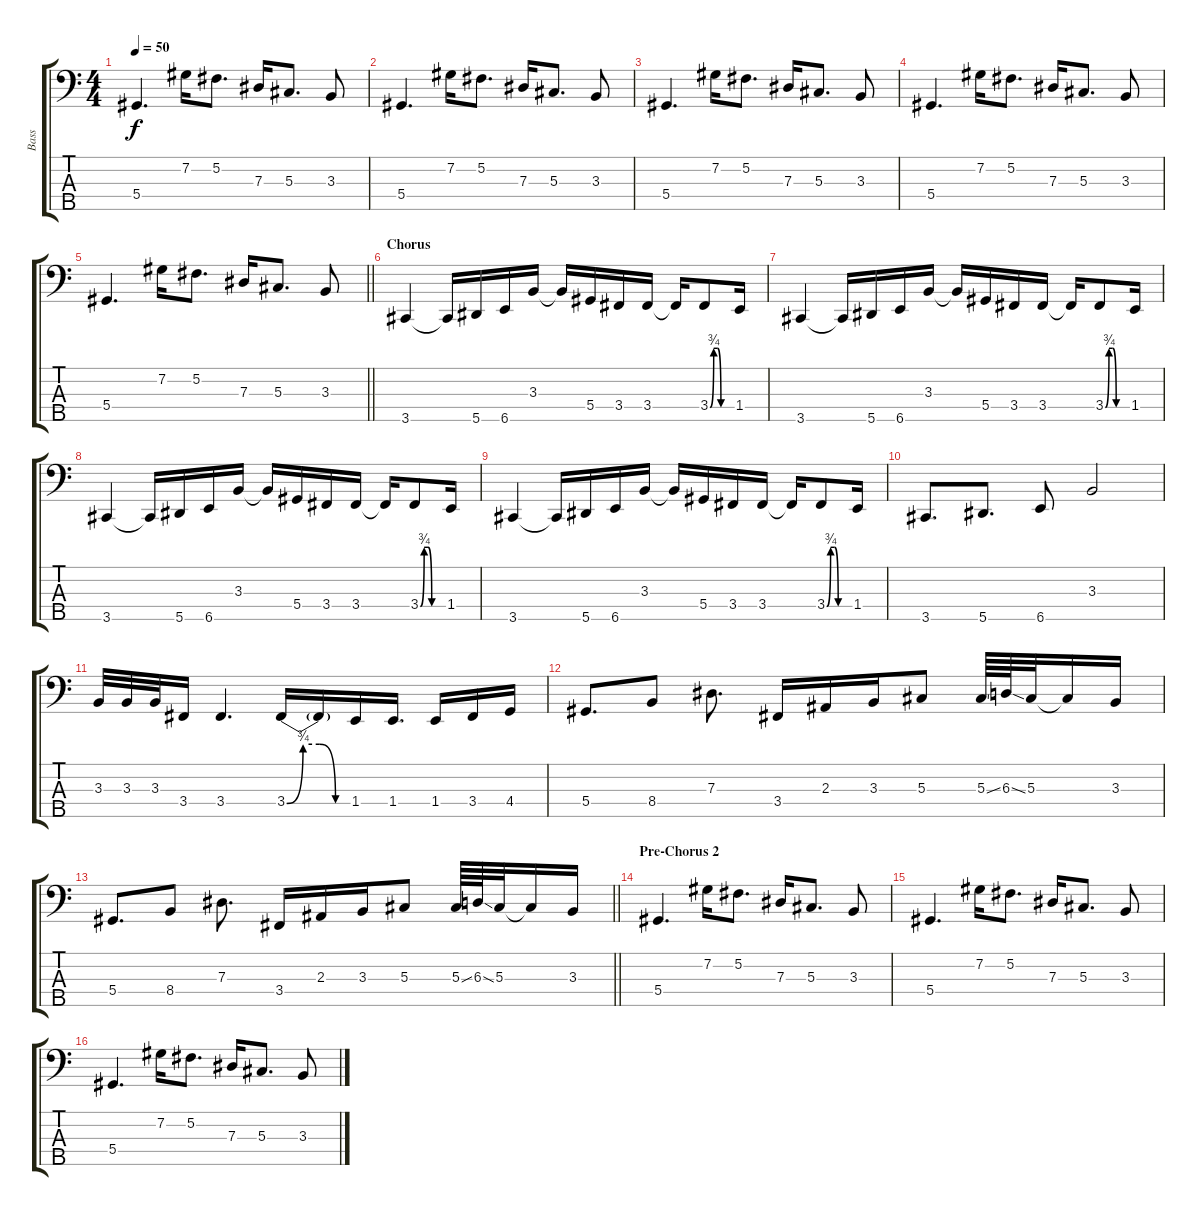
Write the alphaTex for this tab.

\track ("Bass" "Bass") {instrument electricbasspick}
\staff {score tabs}
\tuning (Gb2 Db2 Ab1 Eb1 Bb0) {hide}
\ts (4 4)
\tempo 50
\clef f4
\ks c
5.4.4{d dy f} 7.2.16 5.2.8{d} 7.3.16 5.3.8{d} 3.3.8 |
5.4.4{d} 7.2.16 5.2.8{d} 7.3.16 5.3.8{d} 3.3.8 |
5.4.4{d} 7.2.16 5.2.8{d} 7.3.16 5.3.8{d} 3.3.8 |
5.4.4{d} 7.2.16 5.2.8{d} 7.3.16 5.3.8{d} 3.3.8 |
\barLineRight lightlight
5.4.4{d} 7.2.16 5.2.8{d} 7.3.16 5.3.8{d} 3.3.8 |
\section ("" "Chorus")
3.5.4 3.5{t}.16 5.5.16 6.5.16 3.3.16 3.3{t}.16 5.4.16 3.4.16 3.4.16 3.4{t}.16 3.4{be (custom 0 0 10 3 20 3 30 0 60 0)}.8 1.4.16 |
3.5.4 3.5{t}.16 5.5.16 6.5.16 3.3.16 3.3{t}.16 5.4.16 3.4.16 3.4.16 3.4{t}.16 3.4{be (custom 0 0 10 3 20 3 30 0 60 0)}.8 1.4.16 |
3.5.4 3.5{t}.16 5.5.16 6.5.16 3.3.16 3.3{t}.16 5.4.16 3.4.16 3.4.16 3.4{t}.16 3.4{be (custom 0 0 10 3 20 3 30 0 60 0)}.8 1.4.16 |
3.5.4 3.5{t}.16 5.5.16 6.5.16 3.3.16 3.3{t}.16 5.4.16 3.4.16 3.4.16 3.4{t}.16 3.4{be (custom 0 0 10 3 20 3 30 0 60 0)}.8 1.4.16 |
3.5.8{d} 5.5.8{d} 6.5.8 3.3.2 |
3.3.32 3.3.32 3.3.32 3.4.16 3.4.4{d} 3.4{be (custom 0 0 15 3 30 3 45 0 60 0)}.16 3.4{t}.16 1.4.16 1.4.16{d} 1.4.16 3.4.16 4.4.16 |
5.4.8{d} 8.4.8 7.3.8{d} 3.4.16 2.3.16 3.3.16 5.3.8 5.3{ss}.64 6.3{ss}.64 5.3.32 5.3{t}.16 3.3.16 |
\barLineRight lightlight
5.4.8{d} 8.4.8 7.3.8{d} 3.4.16 2.3.16 3.3.16 5.3.8 5.3{ss}.64 6.3{ss}.64 5.3.32 5.3{t}.16 3.3.16 |
\section ("" "Pre-Chorus 2")
5.4.4{d} 7.2.16 5.2.8{d} 7.3.16 5.3.8{d} 3.3.8 |
5.4.4{d} 7.2.16 5.2.8{d} 7.3.16 5.3.8{d} 3.3.8 |
5.4.4{d} 7.2.16 5.2.8{d} 7.3.16 5.3.8{d} 3.3.8
